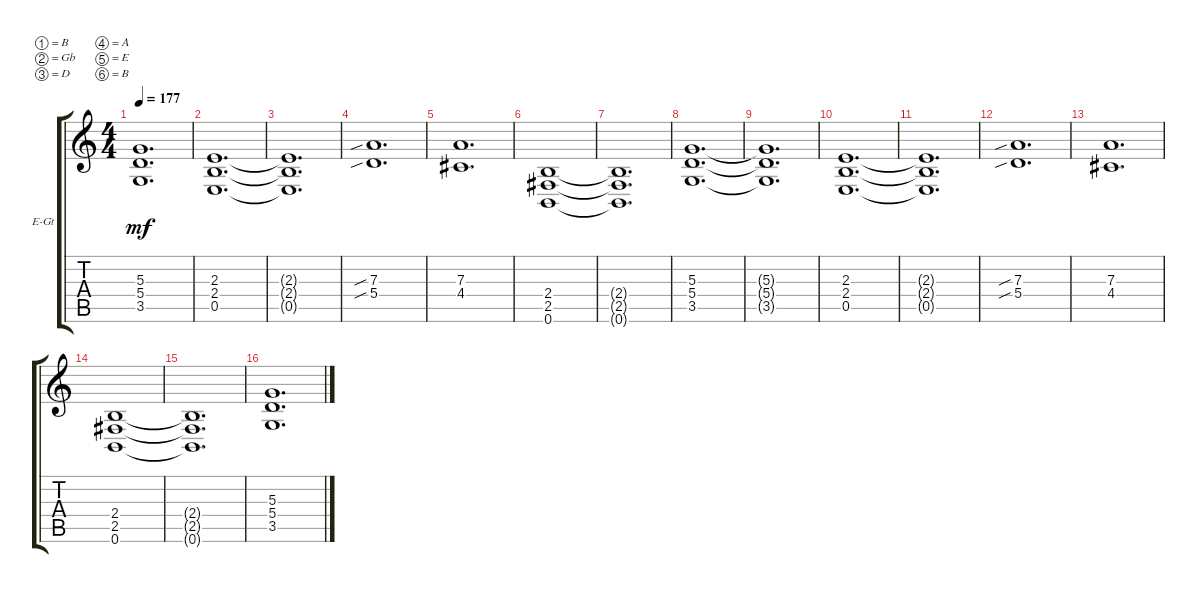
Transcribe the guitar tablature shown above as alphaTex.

\defaultSystemsLayout 4
\bracketExtendMode groupsimilarinstruments
\firstSystemTrackNameOrientation horizontal
\otherSystemsTrackNameOrientation horizontal
\track ("Peter Steele" "E-Gt") {instrument distortionguitar}
\staff {score tabs}
\tuning (B3 Gb3 D3 A2 E2 B1)
\ts (4 4)
\tempo 177
\clef g2
\ks c
(5.3{t} 5.4{t} 3.5{t}).1{d dy mf} |
(0.5 2.4 2.3).1{d} |
(0.5{t} 2.4{t} 2.3{t}).1{d} |
(7.3{sib} 5.4{sib}).1{d} |
(4.4 7.3).1{d} |
(2.4 2.5 0.6).1 |
(0.6{t} 2.5{t} 2.4{t}).1{d} |
(3.5 5.4 5.3).1{d} |
(5.3{t} 5.4{t} 3.5{t}).1{d} |
(0.5 2.4 2.3).1{d} |
(0.5{t} 2.4{t} 2.3{t}).1{d} |
(7.3{sib} 5.4{sib}).1{d} |
(4.4 7.3).1{d} |
(2.4 2.5 0.6).1 |
(0.6{t} 2.5{t} 2.4{t}).1{d} |
(3.5 5.4 5.3).1{d}
